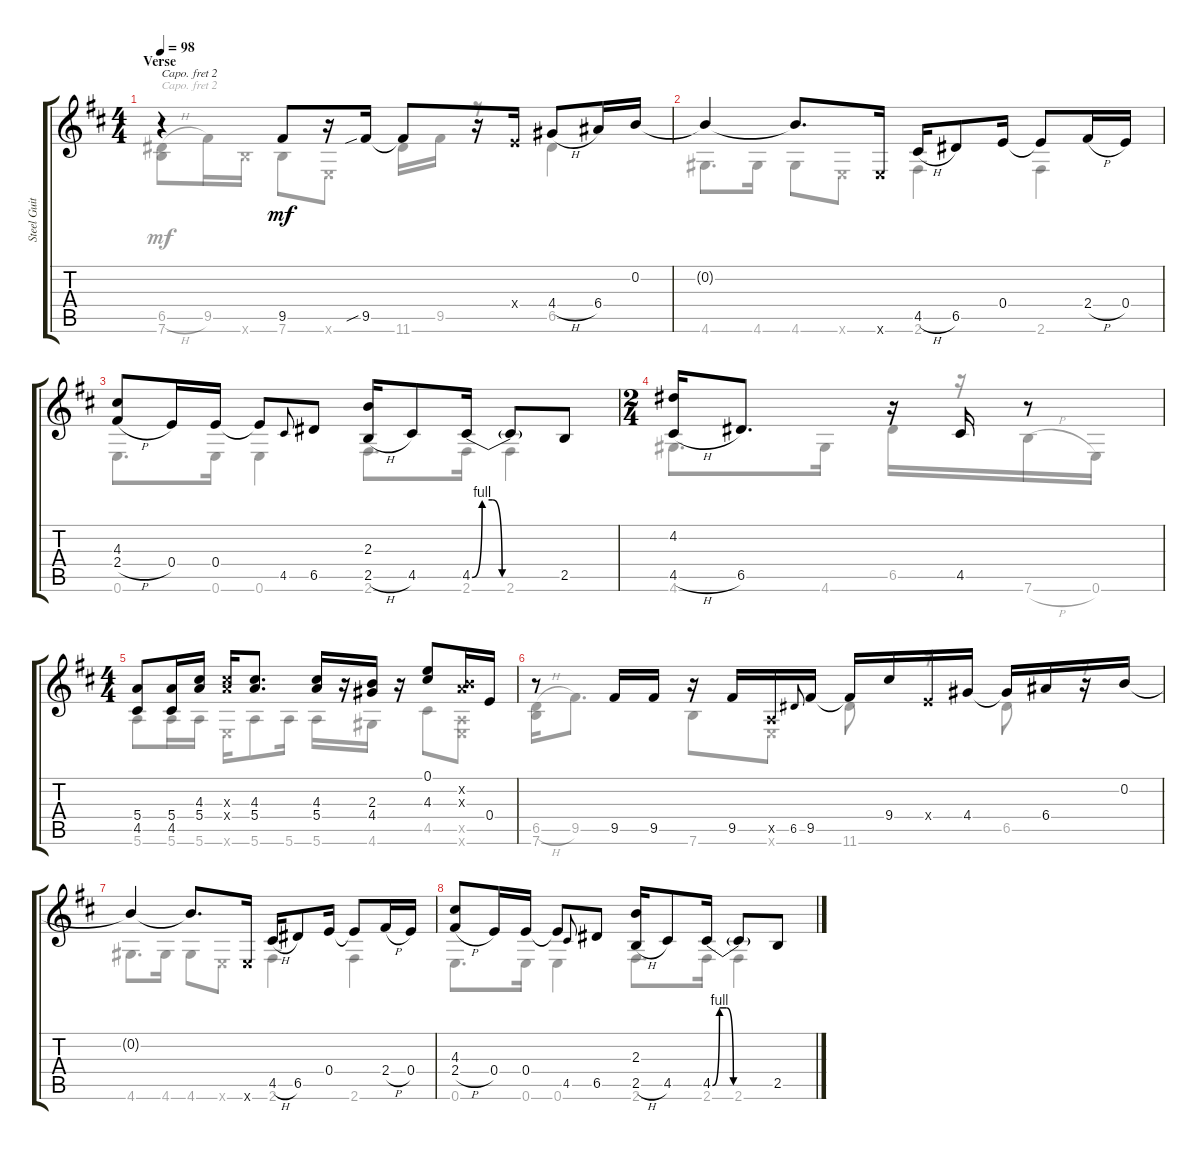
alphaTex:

\track ("Steel Guitar" "Steel Guit") {instrument acousticguitarsteel}
\staff {score tabs}
\capo 2
\tuning (D4 A3 G3 D3 G2 D2) {hide}
\voice
\ts (4 4)
\section ("" "Verse")
\tempo 98
\clef g2
\ks d
r.4{dy mf} 9.5.8 r.16 9.5{sib}.16 9.5{t}.8 r.16 0.4{x}.16 4.4{h}.8 6.4.16 0.2.16 |
0.2{t}.4 0.2{t}.8{d} 0.6{x}.16 4.5{h}.16 6.5.8 0.4.16 0.4{t}.8 2.4{h}.16 0.4.16 |
(4.3 2.4{h}).8 0.4.16 0.4.16 0.4{t}.8 4.5.8{gr onbeat} 6.5.8 (2.3 2.5{h}).16 4.5.8 4.5{be (custom 0 0 15 4 30 4 45 0 60 0)}.16 4.5{be (hold 0 0 60 0) t}.8 2.5.8 |
\ts (2 4)
(4.2 4.5{h}).16 6.5.8{d} r.16 4.5.16 r.8 |
\ts (4 4)
(5.4 4.5).8 (5.4 4.5).16 (4.3 5.4).16 (4.3{x} 5.4{x}).16 (4.3 5.4).8{d} (4.3 5.4).16 r.16 (2.3 4.4).16 r.16 (0.1 4.3).8 (0.2{x} 0.3{x}).16 0.4.16 |
r.8 9.5.16 9.5.16 r.16 9.5.16 0.5{x}.16 6.5.8{gr onbeat} 9.5.16 9.5{t}.16 9.4.16 0.4{x}.16 4.4.16 4.4{t}.16 6.4.16 r.16 0.2.16 |
0.2{t}.4 0.2{t}.8{d} 0.6{x}.16 4.5{h}.16 6.5.8 0.4.16 0.4{t}.8 2.4{h}.16 0.4.16 |
(4.3 2.4{h}).8 0.4.16 0.4.16 0.4{t}.8 4.5.8{gr onbeat} 6.5.8 (2.3 2.5{h}).16 4.5.8 4.5{be (custom 0 0 15 4 30 4 45 0 60 0)}.16 4.5{be (hold 0 0 60 0) t}.8 2.5.8
\voice
\clef g2
\ottava regular
\simile none
\ks d
(6.5{h} 7.6).8{dy mf} 9.5.16 7.6{x}.16 7.6.8 0.6{x}.8 11.6.16 9.5.16 r.8 6.5.4 |
4.6.8{d} 4.6.16 4.6.8 0.6{x}.8 2.6.4 2.6.4 |
0.6.8{d} 0.6.16 0.6.4 2.6.8{d} 2.6.16 2.6.4 |
4.6.8{d} 4.6.16 6.5.16 r.16 7.6{h}.16 0.6.16 |
5.6.8 5.6.16 5.6.16 0.6{x}.16 5.6.8 5.6.16 5.6.16 r.16 4.6.16 r.16 4.5.8 (0.5{x} 0.6{x}).8 |
(6.5{h} 7.6).16 9.5.8{d} 7.6.8 0.6{x}.8 11.6.8 r.8 6.5.8 r.8 |
4.6.8{d} 4.6.16 4.6.8 0.6{x}.8 2.6.4 2.6.4 |
0.6.8{d} 0.6.16 0.6.4 2.6.8{d} 2.6.16 2.6.4
